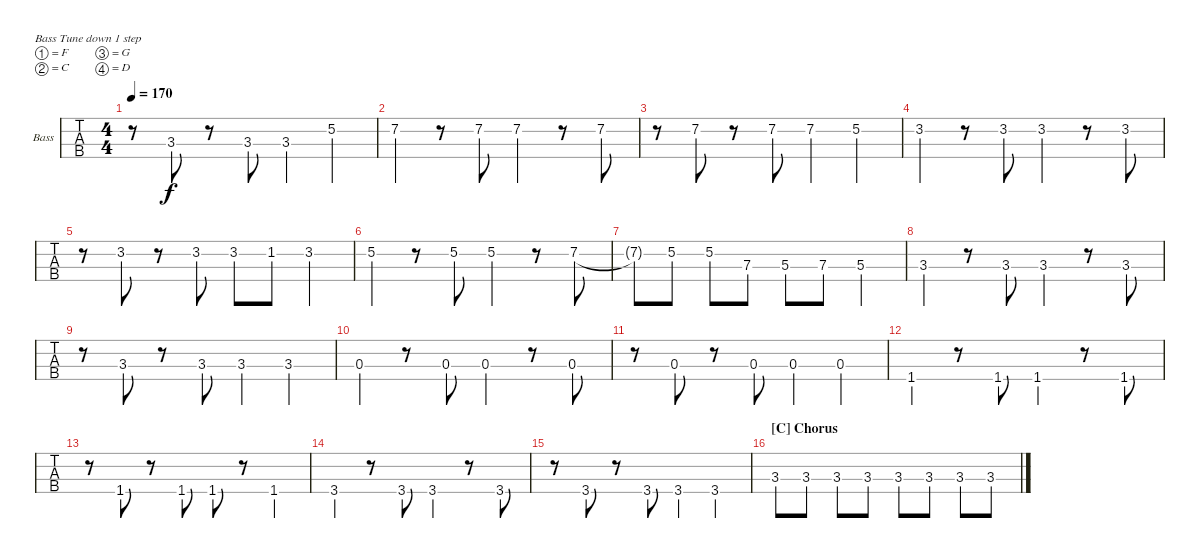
\defaultSystemsLayout 4
\bracketExtendMode groupsimilarinstruments
\firstSystemTrackNameOrientation horizontal
\otherSystemsTrackNameOrientation horizontal
\track ("Alex Levine" "Bass") {instrument electricbassfinger}
\staff {tabs}
\tuning (F2 C2 G1 D1)
\ts (4 4)
\tempo 170
\clef f4
\ks c
r.8{dy f} 3.3.8 r.8 3.3.8 3.3.4 5.2.4 |
7.2.4 r.8 7.2.8 7.2.4 r.8 7.2.8 |
r.8 7.2.8 r.8 7.2.8 7.2.4 5.2.4 |
3.2.4 r.8 3.2.8 3.2.4 r.8 3.2.8 |
r.8 3.2.8 r.8 3.2.8 3.2.8 1.2.8 3.2.4 |
5.2.4 r.8 5.2.8 5.2.4 r.8 7.2.8 |
7.2{t}.8 5.2.8 5.2.8 7.3.8 5.3.8 7.3.8 5.3.4 |
3.3.4 r.8 3.3.8 3.3.4 r.8 3.3.8 |
r.8 3.3.8 r.8 3.3.8 3.3.4 3.3.4 |
0.3.4 r.8 0.3.8 0.3.4 r.8 0.3.8 |
r.8 0.3.8 r.8 0.3.8 0.3.4 0.3.4 |
1.4.4 r.8 1.4.8 1.4.4 r.8 1.4.8 |
r.8 1.4.8 r.8 1.4.8 1.4.8 r.8 1.4.4 |
3.4.4 r.8 3.4.8 3.4.4 r.8 3.4.8 |
r.8 3.4.8 r.8 3.4.8 3.4.4 3.4.4 |
\section ("C" "Chorus")
3.3.8 3.3.8 3.3.8 3.3.8 3.3.8 3.3.8 3.3.8 3.3.8
